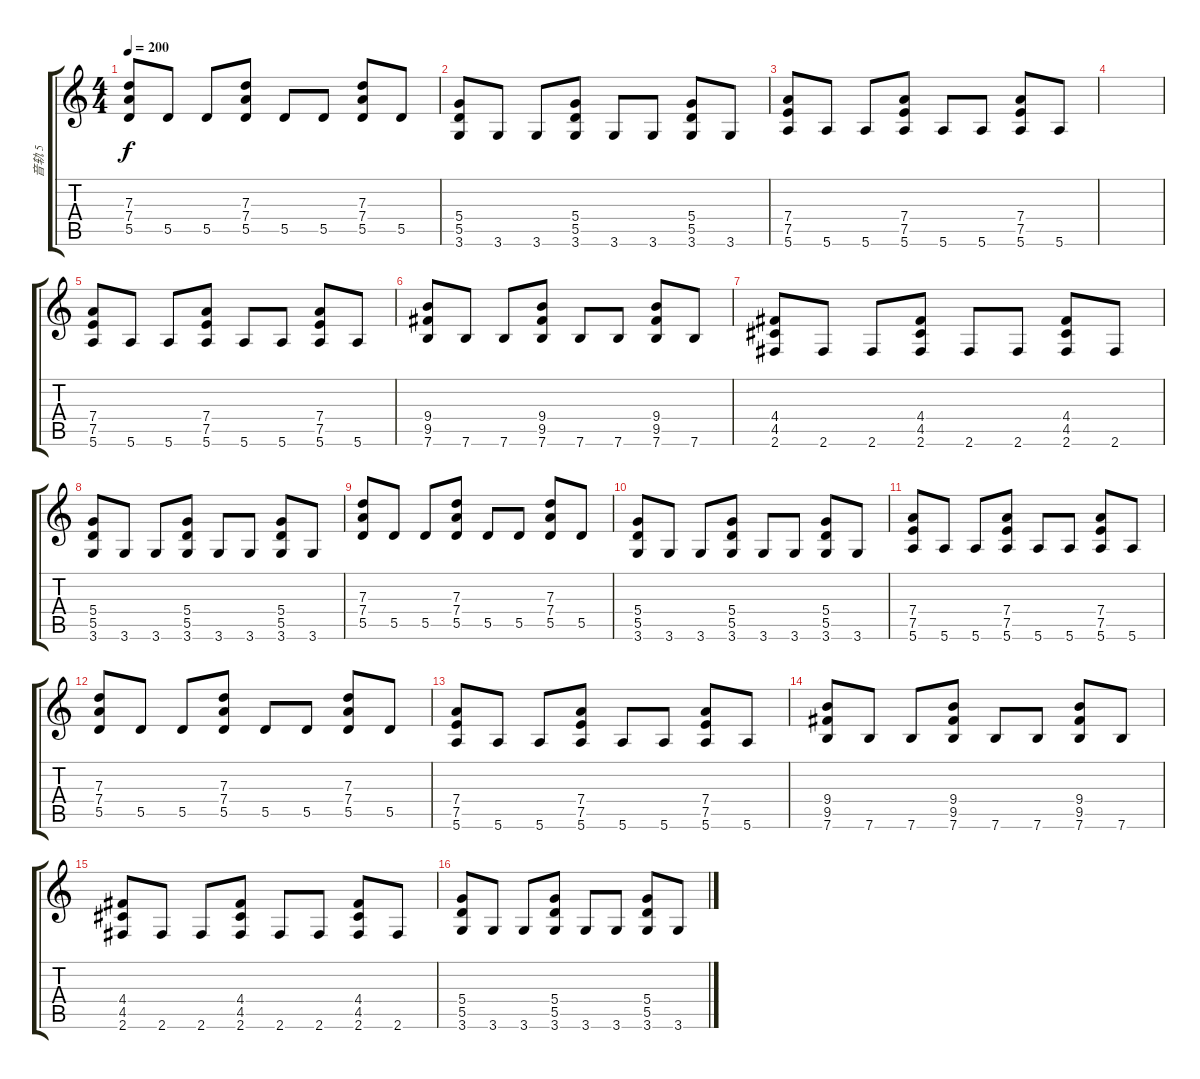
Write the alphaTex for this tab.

\track ("音轨 5" "音轨 5") {instrument overdrivenguitar}
\staff {score tabs}
\tuning (E4 B3 G3 D3 A2 E2) {hide}
\ts (4 4)
\tempo 200
\clef g2
\ks c
(7.3 7.4 5.5).8{dy f} 5.5.8 5.5.8 (7.3 7.4 5.5).8 5.5.8 5.5.8 (7.3 7.4 5.5).8 5.5.8 |
(5.4 5.5 3.6).8 3.6.8 3.6.8 (5.4 5.5 3.6).8 3.6.8 3.6.8 (5.4 5.5 3.6).8 3.6.8 |
(7.4 7.5 5.6).8 5.6.8 5.6.8 (7.4 7.5 5.6).8 5.6.8 5.6.8 (7.4 7.5 5.6).8 5.6.8 |
|
(7.4 7.5 5.6).8 5.6.8 5.6.8 (7.4 7.5 5.6).8 5.6.8 5.6.8 (7.4 7.5 5.6).8 5.6.8 |
(9.4 9.5 7.6).8 7.6.8 7.6.8 (9.4 9.5 7.6).8 7.6.8 7.6.8 (9.4 9.5 7.6).8 7.6.8 |
(4.4 4.5 2.6).8 2.6.8 2.6.8 (4.4 4.5 2.6).8 2.6.8 2.6.8 (4.4 4.5 2.6).8 2.6.8 |
(5.4 5.5 3.6).8 3.6.8 3.6.8 (5.4 5.5 3.6).8 3.6.8 3.6.8 (5.4 5.5 3.6).8 3.6.8 |
(7.3 7.4 5.5).8 5.5.8 5.5.8 (7.3 7.4 5.5).8 5.5.8 5.5.8 (7.3 7.4 5.5).8 5.5.8 |
(5.4 5.5 3.6).8 3.6.8 3.6.8 (5.4 5.5 3.6).8 3.6.8 3.6.8 (5.4 5.5 3.6).8 3.6.8 |
(7.4 7.5 5.6).8 5.6.8 5.6.8 (7.4 7.5 5.6).8 5.6.8 5.6.8 (7.4 7.5 5.6).8 5.6.8 |
(7.3 7.4 5.5).8 5.5.8 5.5.8 (7.3 7.4 5.5).8 5.5.8 5.5.8 (7.3 7.4 5.5).8 5.5.8 |
(7.4 7.5 5.6).8 5.6.8 5.6.8 (7.4 7.5 5.6).8 5.6.8 5.6.8 (7.4 7.5 5.6).8 5.6.8 |
(9.4 9.5 7.6).8 7.6.8 7.6.8 (9.4 9.5 7.6).8 7.6.8 7.6.8 (9.4 9.5 7.6).8 7.6.8 |
(4.4 4.5 2.6).8 2.6.8 2.6.8 (4.4 4.5 2.6).8 2.6.8 2.6.8 (4.4 4.5 2.6).8 2.6.8 |
(5.4 5.5 3.6).8 3.6.8 3.6.8 (5.4 5.5 3.6).8 3.6.8 3.6.8 (5.4 5.5 3.6).8 3.6.8
